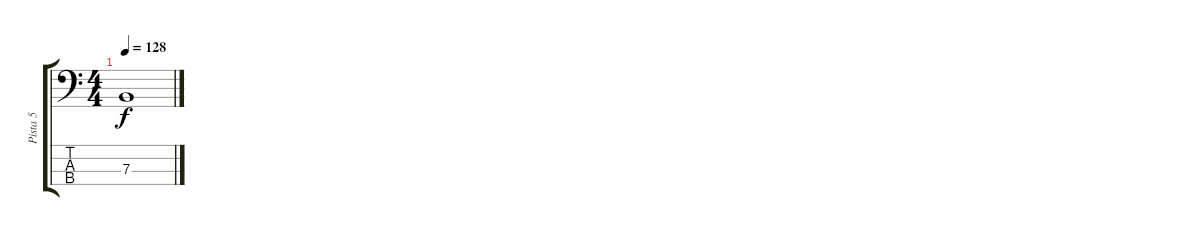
\track ("Pista 5" "Pista 5") {instrument electricbasspick}
\staff {score tabs}
\tuning (D2 A1 E1 B0) {hide}
\ts (4 4)
\tempo 128
\clef f4
\ks c
7.3{t}.1{dy f volume 0}
